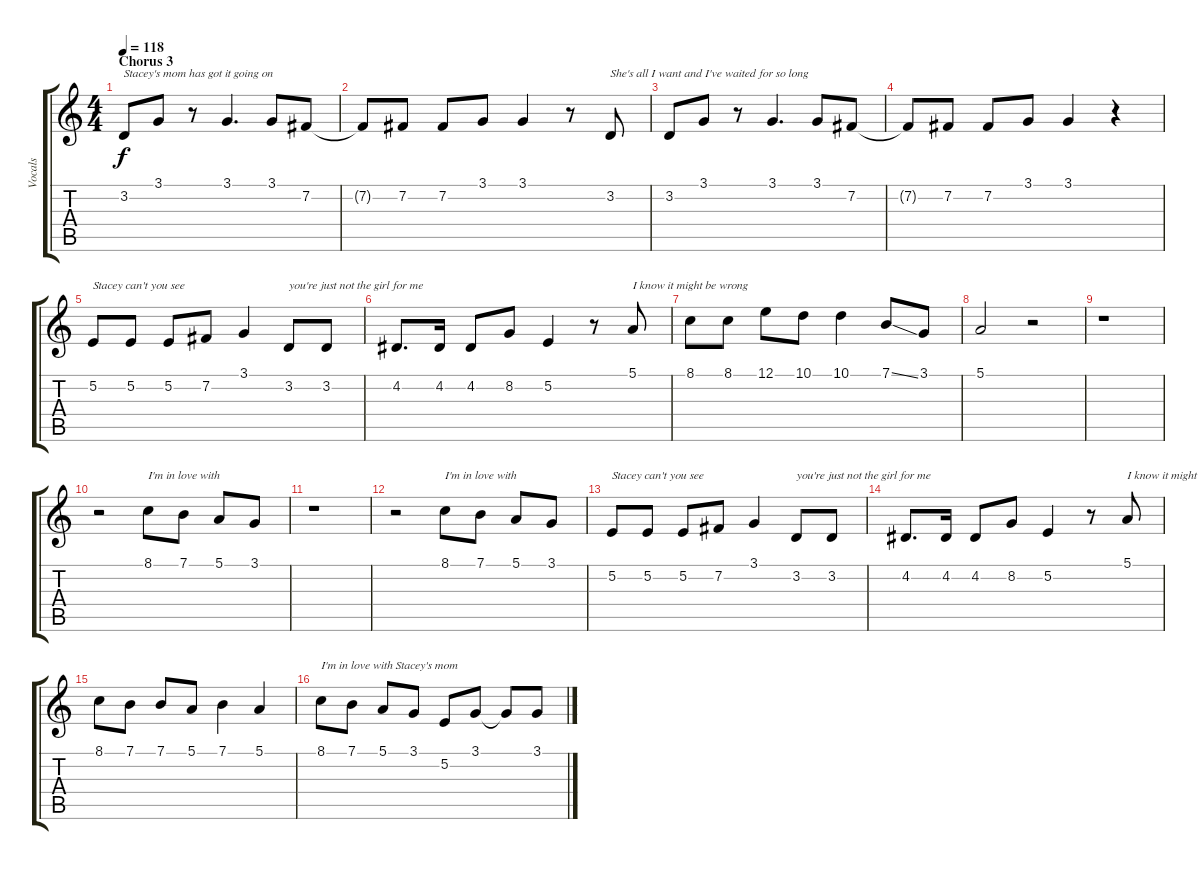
\track ("Vocals" "Vocals") {instrument tenorsax}
\staff {score tabs}
\tuning (E4 B3 G3 D3 A2 E2) {hide}
\ts (4 4)
\section ("" "Chorus 3")
\tempo 118
\clef g2
\ks c
3.2.8{txt "Stacey's mom has got it going on" dy f} 3.1.8 r.8 3.1.4{d} 3.1.8 7.2.8 |
7.2{t}.8 7.2.8 7.2.8 3.1.8 3.1.4 r.8 3.2.8{txt "She's all I want and I've waited for so long"} |
3.2.8 3.1.8 r.8 3.1.4{d} 3.1.8 7.2.8 |
7.2{t}.8 7.2.8 7.2.8 3.1.8 3.1.4 r.4 |
5.2.8{txt "Stacey can't you see "} 5.2.8 5.2.8 7.2.8 3.1.4 3.2.8{txt "you're just not the girl for me"} 3.2.8 |
4.2.8{d} 4.2.16 4.2.8 8.2.8 5.2.4 r.8 5.1.8{txt "I know it might be wrong"} |
8.1.8 8.1.8 12.1.8 10.1.8 10.1.4 7.1{ss}.8 3.1.8 |
5.1.2 r.2 |
r.1 |
r.2 8.1.8{txt "I'm in love with"} 7.1.8 5.1.8 3.1.8 |
r.1 |
r.2 8.1.8{txt "I'm in love with"} 7.1.8 5.1.8 3.1.8 |
5.2.8{txt "Stacey can't you see"} 5.2.8 5.2.8 7.2.8 3.1.4 3.2.8{txt "you're just not the girl for me"} 3.2.8 |
4.2.8{d} 4.2.16 4.2.8 8.2.8 5.2.4 r.8 5.1.8{txt "I know it might be wrong but"} |
8.1.8 7.1.8 7.1.8 5.1.8 7.1.4 5.1.4 |
8.1.8{txt "I'm in love with Stacey's mom"} 7.1.8 5.1.8 3.1.8 5.2.8 3.1.8 3.1{t}.8 3.1.8
